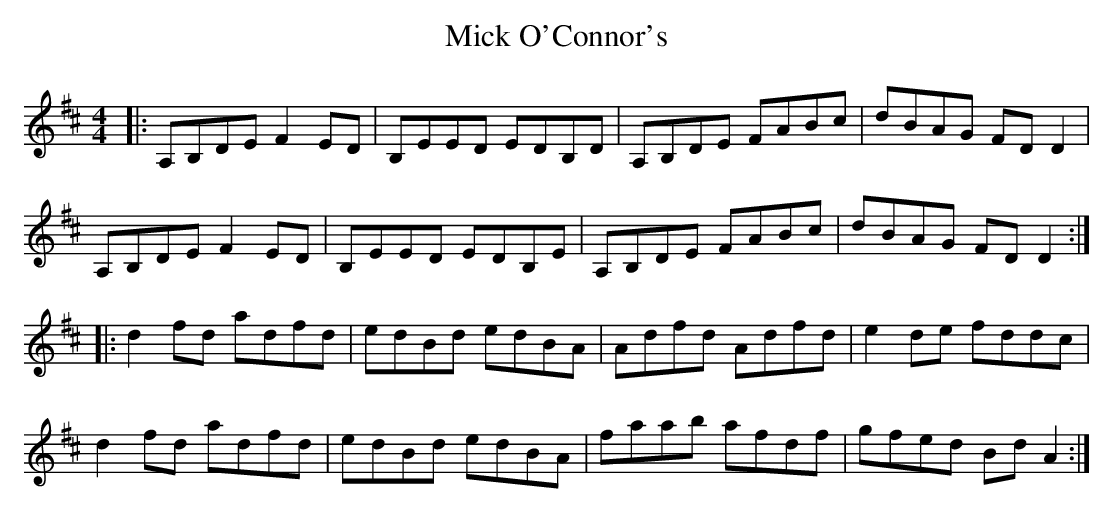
X:1
T: Mick O'Connor's
M: 4/4
L: 1/8
K: Dmaj
|:A,B,DE F2ED|B,EED EDB,D|A,B,DE FABc|dBAG FDD2|
A,B,DE F2ED|B,EED EDB,E|A,B,DE FABc|dBAG FDD2:|
|:d2fd adfd|edBd edBA|Adfd Adfd|e2de fddc|
d2fd adfd|edBd edBA|faab afdf|gfed BdA2:|
